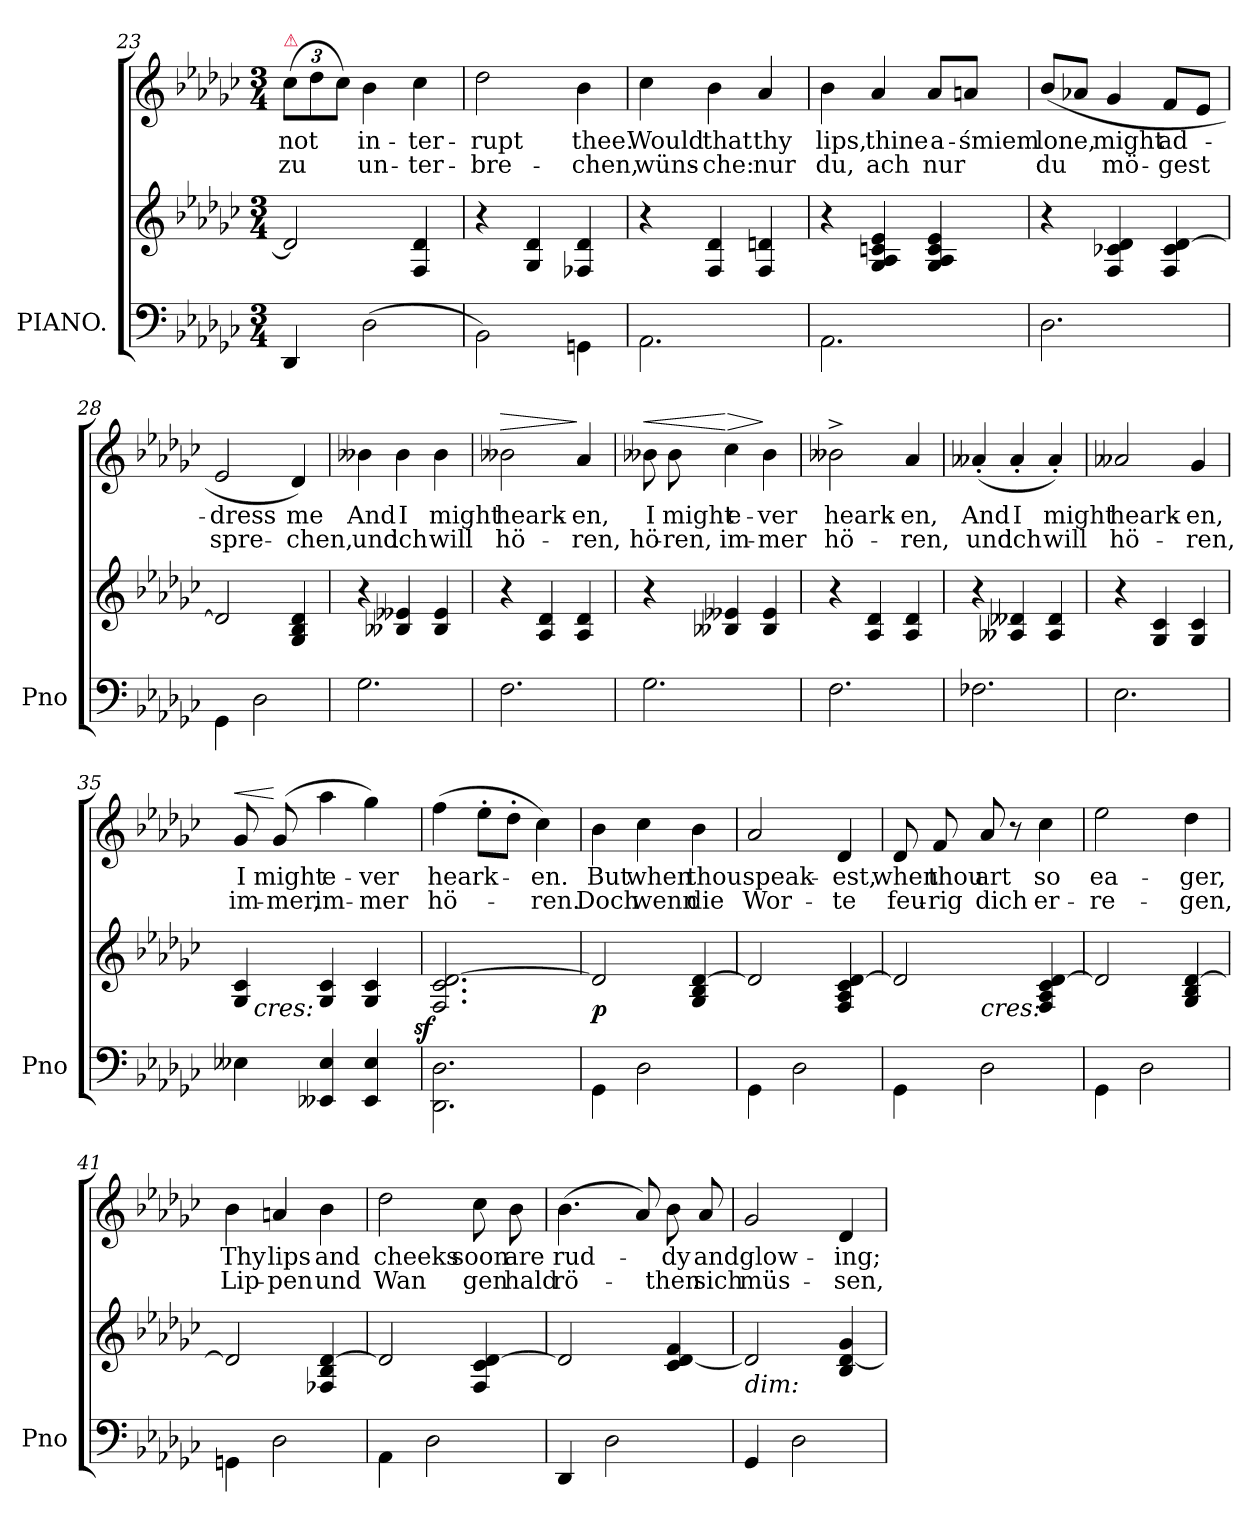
**kern	**kern	**dynam	**kern	**text	**text	**dynam
*part2	*part2	*part2	*part1	*part1	*part1	*part1
*staff3	*staff2	*staff2/3	*staff1	*staff1	*staff1	*staff1
*I"PIANO.	*	*	*	*	*	*
*I'Pno	*	*	*	*	*	*
*clefF4	*clefG2	*	*clefG2	*	*	*
*k[b-e-a-d-g-c-]	*k[b-e-a-d-g-c-]	*	*k[b-e-a-d-g-c-]	*	*	*
*M3/4	*M3/4	*	*M3/4	*	*	*
=23	=23	=23	=23	=23	=23	=23
!	!	!	!LO:TX:a:color=crimson:t=⚠	!	!	!
4DD-	2d-]	.	(>12cc-L	not	zu	.
.	.	.	12dd-	.	.	.
.	.	.	12cc-J)	.	.	.
(<2D-	.	.	4b-	in-	un-	.
.	4F/ 4d-/	.	4cc-	-ter-	-ter-	.
=24	=24	=24	=24	=24	=24	=24
2BB-\)	4r	.	2dd-	-rupt	-bre-	.
.	4G-/ 4d-/	.	.	.	.	.
4GGn\	4F-X 4d-	.	4b-	-thee.	-chen,	.
=25	=25	=25	=25	=25	=25	=25
2.AA-\	4r	.	4cc-	Would	wüns-	.
.	4F/ 4d-/	.	4b-	that	-che:	.
.	4F/ 4dn/	.	4a-	thy	nur	.
=26	=26	=26	=26	=26	=26	=26
2.AA-\	4r	.	4b-\	lips,	du,	.
.	4G-/ 4A-/ 4cn/ 4e-/	.	4a-	thine	ach	.
.	4G-/ 4A-/ 4c/ 4e-/	.	8a-L	a-	nur	.
.	.	.	8anJ	śmiem	.	.
=27	=27	=27	=27	=27	=27	=27
2.D-	4r	.	(>8b-/L	-lone,	du	.
.	.	.	8a-XJ	.	.	.
.	4F/ 4c-X/ 4d-/	.	4g-	might	mö-	.
.	4F/ 4c-/ [4d-/	.	8fL	ad-	-gest	.
.	.	.	8e-J	.	.	.
=28	=28	=28	=28	=28	=28	=28
4GG-\	2d-]	.	2e-	-dress	spre-	.
2D-	.	.	.	.	.	.
.	4G-/ 4B-/ 4d-/	.	4d-)	me	-chen,	.
=29	=29	=29	=29	=29	=29	=29
2.G-	4r	.	4b--X	And	und	.
.	4B--X 4e--X	.	4b--	I	ich	.
.	4B-- 4e--	.	4b--	might	will	.
=30	=30	=30	=30	=30	=30	=30
!	!	!	!	!	!	!LO:HP:a
2.F	4r	.	2b--X	heark-	hö-	>
.	4A- 4d-	.	.	.	.	.
.	4A- 4d-	.	4a-	-en,	-ren,	]
=31	=31	=31	=31	=31	=31	=31
!	!	!	!	!	!	!LO:HP:a
2.G-	4r	.	8b--X	I	hö-	<
.	.	.	8b--	might	-ren,	.
!	!	!	!	!	!	!LO:HP:n=1:a
.	4B--X 4e--X	.	4cc-	e-	im-	[ >
.	4B-- 4e--	.	4b--	-ver	-mer	]
=32	=32	=32	=32	=32	=32	=32
2.F	4r	.	2b--X^	heark-	hö-	.
.	4A- 4d-	.	.	.	.	.
.	4A- 4d-	.	4a-	-en,	-ren,	.
=33	=33	=33	=33	=33	=33	=33
2.F-X	4r	.	(4a--X'	And	und	.
.	4A--X 4d--X	.	4a--'	I	ich	.
.	4A-- 4d--	.	4a--')	might	will	.
=34	=34	=34	=34	=34	=34	=34
2.E-	4r	.	2a--X	heark-	hö-	.
.	4G- 4c-	.	.	.	.	.
.	4G- 4c-	.	4g-	-en,	-ren,	.
=35	=35	=35	=35	=35	=35	=35
!	!	!	!	!	!	!LO:HP:a
*	*^	*	*	*	*	*
4E--X	4G- 4c-	16ryy	.	8g-	I	im-	<
!	!	!LO:TX:c:i:t=cres&colon;	!	!	!	!	!
.	.	2ryy	.	.	.	.	.
.	.	.	.	(8g-	might	-mer,	[
4EE--X 4E--	4G- 4c-	.	.	4aa-	e-	im-	.
4EE-- 4E--	4G- 4c-	.	.	4gg-)	-ver	-mer	.
.	.	8.ryy	.	.	.	.	.
=36	=36	=36	=36	=36	=36	=36	=36
!	!	!	!LO:DY:rj	!	!	!	!
*	*v	*v	*	*	*	*	*
2.DD-\ 2.D-\	2.F/ 2.c-/ [2.d-/	sf	(4ff	heark-	hö-	.
.	.	.	8ee-'L	.	.	.
.	.	.	8dd-'J	.	.	.
.	.	.	4cc-)	-en.	-ren.	.
=37	=37	=37	=37	=37	=37	=37
4GG-\	2d-]	p	4b-	But	Doch	.
2D-	.	.	4cc-	when	wenn	.
.	4G-/ 4B-/ [4d-/	.	4b-	thou	die	.
=38	=38	=38	=38	=38	=38	=38
4GG-\	2d-]	.	2a-	speak-	Wor-	.
2D-	.	.	.	.	.	.
.	4F/ 4A-/ 4c-/ [4d-/	.	4d-	-est,	-te	.
=39	=39	=39	=39	=39	=39	=39
!	!LO:TX:b:i:t=poco	!	!	!	!	!
*	*^	*	*	*	*	*
4GG-\	2d-]	4ryy	.	8d-	when	feu-	.
.	.	.	.	8f	thou	-rig	.
!	!	!LO:TX:c:i:t=cres&colon;	!	!	!	!	!
2D-	.	2ryy	.	8a-	art	dich	.
.	.	.	.	8r	.	.	.
.	4F/ 4A-/ 4c-/ [4d-/	.	.	4cc-	so	er-	.
*	*v	*v	*	*	*	*	*
=40	=40	=40	=40	=40	=40	=40
4GG-\	2d-]	.	2ee-	ea-	re-	.
2D-	.	.	.	.	.	.
.	4G-/ 4B-/ [4d-/	.	4dd-	-ger,	gen,	.
=41	=41	=41	=41	=41	=41	=41
4GGn\	2d-]	.	4b-\	Thy	Lip-	.
2D-	.	.	4an	lips	-pen	.
.	4F-X/ 4B-/ [4d-/	.	4b-\	and	und	.
=42	=42	=42	=42	=42	=42	=42
4AA-\	2d-]	.	2dd-	cheeks	Wan	.
2D-	.	.	.	.	.	.
.	4F/ 4c-/ [4d-/	.	8cc-	soon	gen	.
.	.	.	8b-	are	hald	.
=43	=43	=43	=43	=43	=43	=43
4DD-	2d-]	.	(>4.b-\	rud-	rö-	.
2D-	.	.	.	.	.	.
.	.	.	8a-)	.	.	.
.	4c- [4d- 4f	.	8b-\	-dy	-then	.
.	.	.	8a-	and	sich	.
=44	=44	=44	=44	=44	=44	=44
!	!LO:TX:c:i:t=dim&colon;	!	!	!	!	!
4GG-	2d-]	.	2g-	glow-	müs-	.
2D-	.	.	.	.	.	.
.	4B- [4d- 4g-	.	4d-	-ing;	-sen,	.
=	=	=	=	=	=	=
*-	*-	*-	*-	*-	*-	*-
